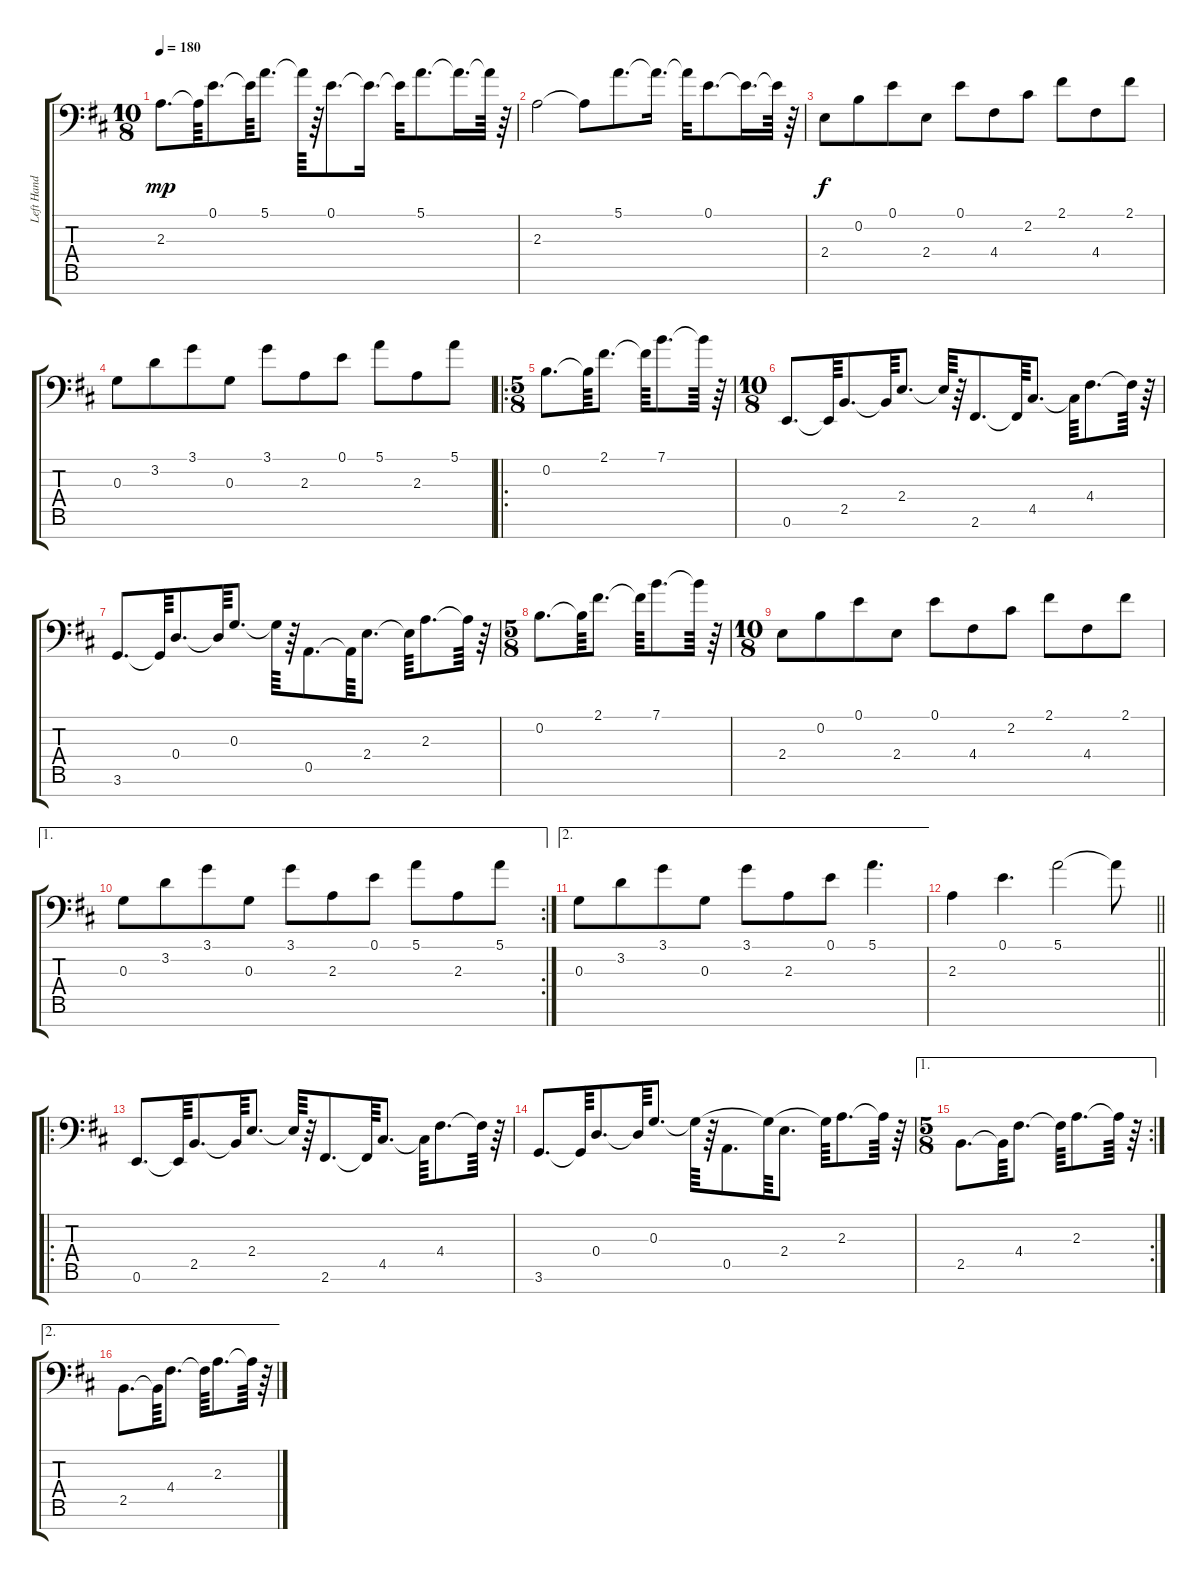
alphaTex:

\track ("Left Hand" "Left Hand") {instrument acousticgrandpiano}
\staff {score tabs}
\tuning (E4 B3 G3 D3 A2 E2 C-1) {hide}
\ts (10 8)
\tempo 180
\clef f4
\ks d
2.3.8{d dy mp} 2.3{t}.64 0.1.8{d} 0.1{t}.64 5.1.8{d} 5.1{t}.64 r.64 0.1.8{d} 0.1{t}.16{d} 0.1{t}.32 5.1.8{d} 5.1{t}.16{d} 5.1{t}.64 r.64 |
2.3.2 2.3{t}.8 5.1.8{d} 5.1{t}.16{d} 5.1{t}.32 0.1.8{d} 0.1{t}.16{d} 0.1{t}.64 r.64 |
2.4.8{dy f} 0.2.8 0.1.8 2.4.8 0.1.8 4.4.8 2.2.8 2.1.8 4.4.8 2.1.8 |
0.3.8 3.2.8 3.1.8 0.3.8 3.1.8 2.3.8 0.1.8 5.1.8 2.3.8 5.1.8 |
\ro
\ts (5 8)
0.2.8{d} 0.2{t}.64 2.1.8{d} 2.1{t}.64 7.1.8{d} 7.1{t}.64 r.64 |
\ts (10 8)
0.6.8{d} 0.6{t}.64 2.5.8{d} 2.5{t}.64 2.4.8{d} 2.4{t}.64 r.64 2.6.8{d} 2.6{t}.64 4.5.8{d} 4.5{t}.64 4.4.8{d} 4.4{t}.64 r.64 |
3.6.8{d} 3.6{t}.64 0.4.8{d} 0.4{t}.64 0.3.8{d} 0.3{t}.64 r.64 0.5.8{d} 0.5{t}.64 2.4.8{d} 2.4{t}.64 2.3.8{d} 2.3{t}.64 r.64 |
\ts (5 8)
0.2.8{d} 0.2{t}.64 2.1.8{d} 2.1{t}.64 7.1.8{d} 7.1{t}.64 r.64 |
\ts (10 8)
2.4.8 0.2.8 0.1.8 2.4.8 0.1.8 4.4.8 2.2.8 2.1.8 4.4.8 2.1.8 |
\ae 1
\rc 2
0.3.8 3.2.8 3.1.8 0.3.8 3.1.8 2.3.8 0.1.8 5.1.8 2.3.8 5.1.8 |
\ae 2
0.3.8 3.2.8 3.1.8 0.3.8 3.1.8 2.3.8 0.1.8 5.1.4{d} |
\barLineRight lightlight
2.3.4 0.1.4{d} 5.1.2 5.1{t}.8 |
\ro
0.6.8{d} 0.6{t}.64 2.5.8{d} 2.5{t}.64 2.4.8{d} 2.4{t}.64 r.64 2.6.8{d} 2.6{t}.64 4.5.8{d} 4.5{t}.64 4.4.8{d} 4.4{t}.64 r.64 |
3.6.8{d} 3.6{t}.64 0.4.8{d} 0.4{t}.64 0.3.8{d} 0.3{t}.64 r.64 0.5.8{d} 0.3{t}.64 2.4.8{d} 0.3{t}.64 2.3.8{d} 2.3{t}.64 r.64 |
\ae 1
\rc 2
\ts (5 8)
2.5.8{d} 2.5{t}.64 4.4.8{d} 4.4{t}.64 2.3.8{d} 2.3{t}.64 r.64 |
\ae 2
2.5.8{d} 2.5{t}.64 4.4.8{d} 4.4{t}.64 2.3.8{d} 2.3{t}.64 r.64
